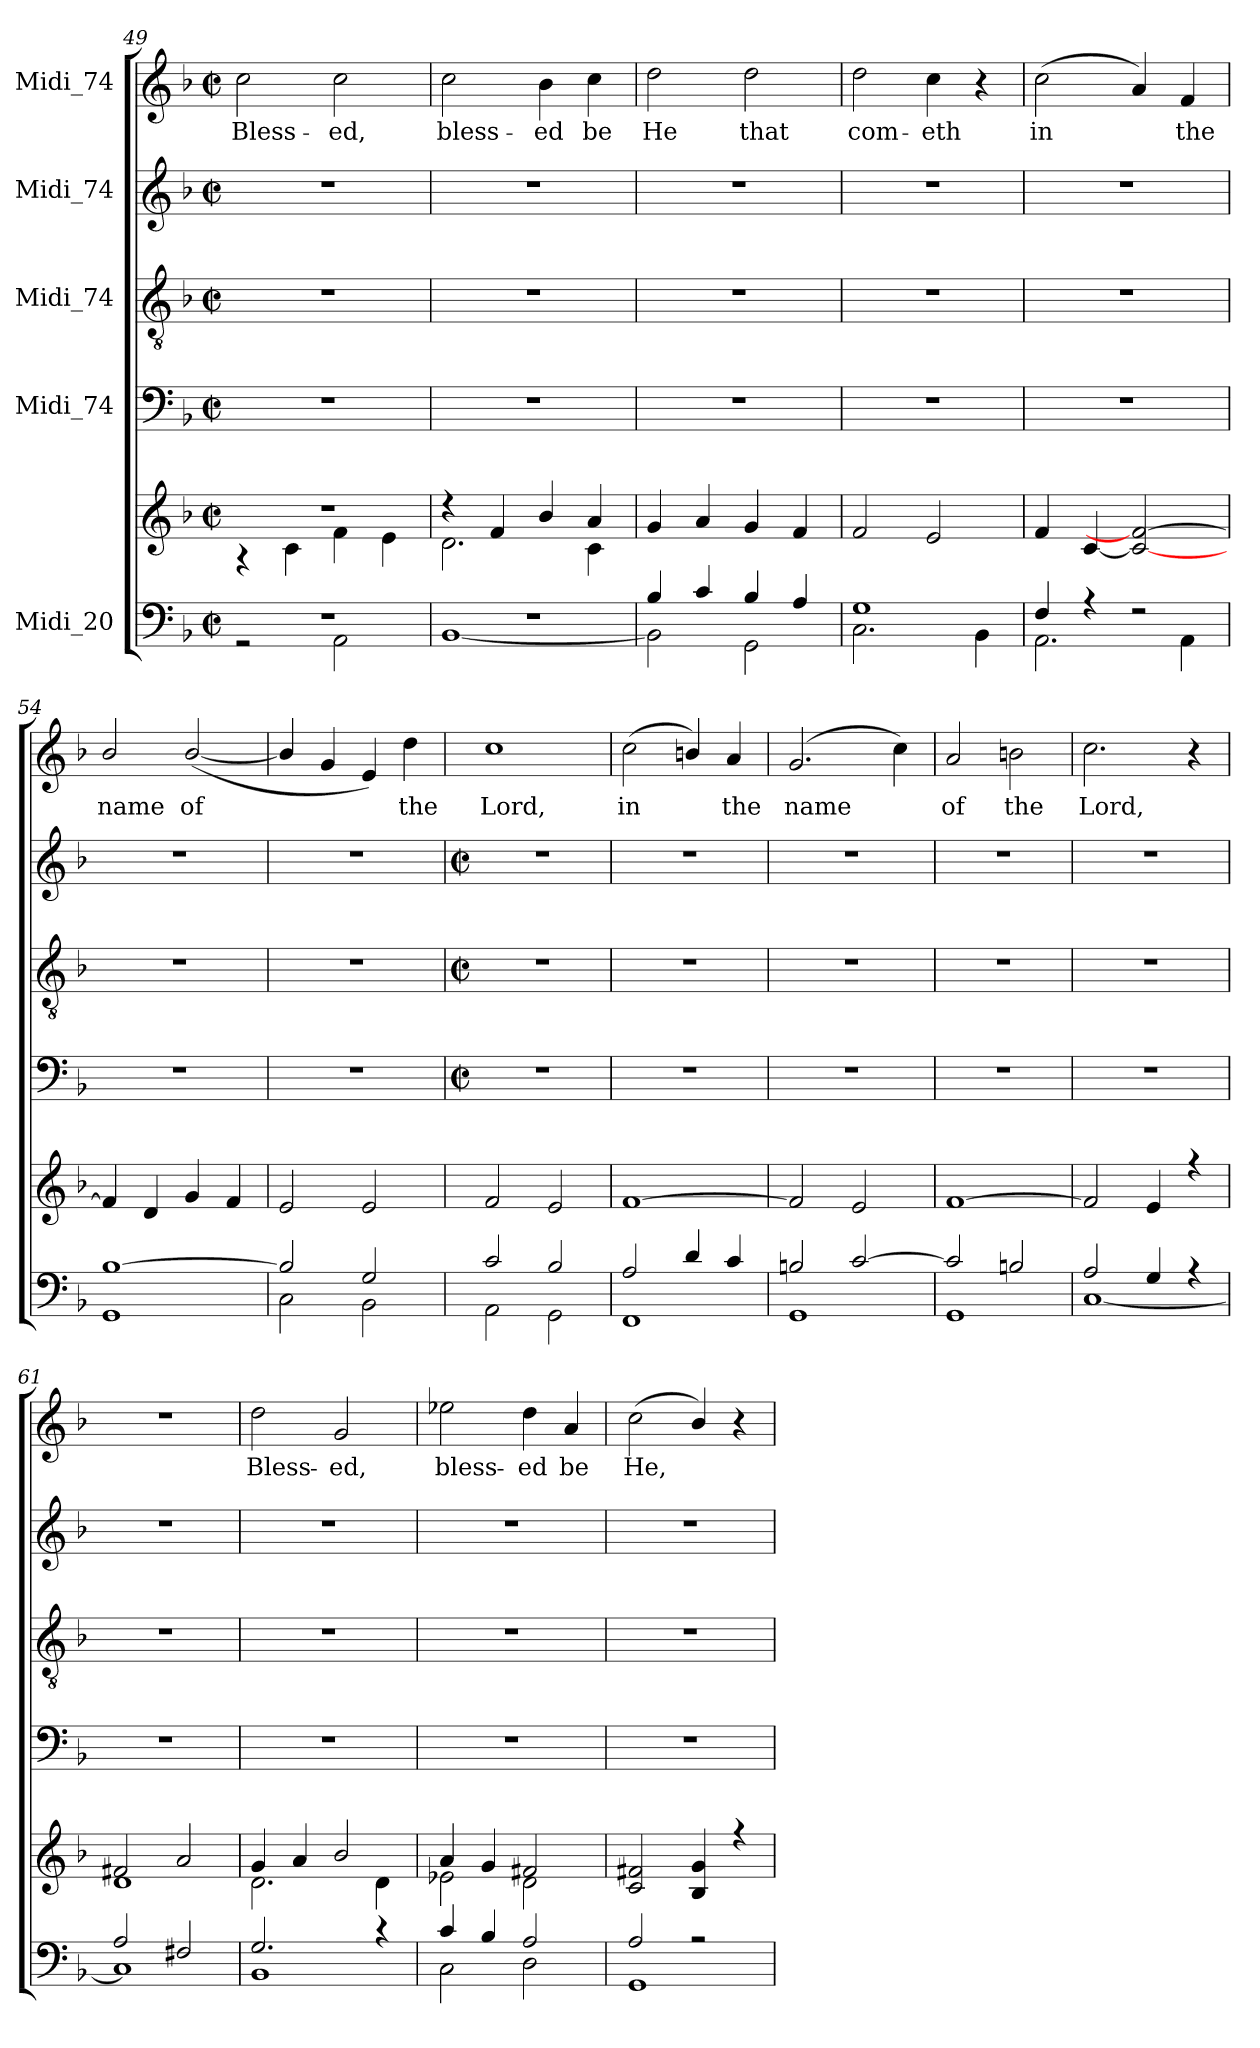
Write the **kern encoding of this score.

**kern	**kern	**kern	**kern	**kern	**kern	**text
*part5	*part5	*part4	*part3	*part2	*part1	*part1
*staff6	*staff5	*staff4	*staff3	*staff2	*staff1	*staff1
*I"Midi_20	*	*I"Midi_74	*I"Midi_74	*I"Midi_74	*I"Midi_74	*
*clefF4	*clefG2	*clefF4	*clefGv2	*clefG2	*clefG2	*
*k[b-]	*k[b-]	*k[b-]	*k[b-]	*k[b-]	*k[b-]	*
*F:	*F:	*F:	*F:	*F:	*F:	*
*M2/2	*M2/2	*M2/2	*M2/2	*M2/2	*M2/2	*
*met(c|)	*met(c|)	*met(c|)	*met(c|)	*met(c|)	*met(c|)	*
=49	=49	=49	=49	=49	=49	=49
*^	*^	*	*	*	*	*
!	!	!	!	!	!	!	!	!LO:LY:b
1r	2r	1r	4r	1r	1r	1r	2cc	Bless-
.	.	.	4c\	.	.	.	.	.
!	!	!	!	!	!	!	!	!LO:LY:b
.	2AA\	.	4f\	.	.	.	2cc	-ed,
.	.	.	4e\	.	.	.	.	.
=50	=50	=50	=50	=50	=50	=50	=50	=50
!	!	!	!	!	!	!	!	!LO:LY:b
1r	[1BB-\	4r	2.d\	1r	1r	1r	2cc	bless-
.	.	4f	.	.	.	.	.	.
!	!	!	!	!	!	!	!	!LO:LY:b
.	.	4b-/	.	.	.	.	4b-	-ed
!	!	!	!	!	!	!	!	!LO:LY:b
.	.	4a	4c\	.	.	.	4cc	be
=51	=51	=51	=51	=51	=51	=51	=51	=51
!	!	!	!	!	!	!	!	!LO:LY:b
*	*	*v	*v	*	*	*	*	*
4B-/	2BB-\]	4g	1r	1r	1r	2dd	He
4c/	.	4a	.	.	.	.	.
!	!	!	!	!	!	!	!LO:LY:b
4B-/	2GG\	4g	.	.	.	2dd	that
4A/	.	4f	.	.	.	.	.
=52	=52	=52	=52	=52	=52	=52	=52
!	!	!	!	!	!	!	!LO:LY:b
1G/	2.C\	2f	1r	1r	1r	2dd	com-
!	!	!	!	!	!	!	!LO:LY:b
.	.	2e	.	.	.	4cc	-eth
.	4BB-\	.	.	.	.	4r	.
=53	=53	=53	=53	=53	=53	=53	=53
!	!	!	!	!	!	!	!LO:LY:b
4F/	2.AA\	4f	1r	1r	1r	(<2cc	in
4r	.	[4c	.	.	.	.	.
2r	.	2c_ 2f_	.	.	.	4a)	.
!	!	!	!	!	!	!	!LO:LY:b
.	4AA\	.	.	.	.	4f	the
=54	=54	=54	=54	=54	=54	=54	=54
!	!	!	!	!	!	!	!LO:LY:b
[1B-/	1GG\	4f]	1r	1r	1r	2b-/	name
.	.	4d	.	.	.	.	.
!	!	!	!	!	!	!	!LO:LY:b
.	.	4g	.	.	.	(<[2b-/	of
.	.	4f	.	.	.	.	.
=55	=55	=55	=55	=55	=55	=55	=55
2B-/]	2C\	2e	1r	1r	1r	4b-/]	.
.	.	.	.	.	.	4g	.
2G/	2BB-\	2e	.	.	.	4e)	.
!	!	!	!	!	!	!	!LO:LY:b
.	.	.	.	.	.	4dd	the
!!LO:LB:g=z
=56	=56	=56	=56	=56	=56	=56	=56
*	*	*	*M2/2	*M2/2	*M2/2	*	*
*	*	*	*met(c|)	*met(c|)	*met(c|)	*	*
*	*	*^	*	*	*	*	*
!	!	!	!	!	!	!	!	!LO:LY:b
2c/	2AA\	2f	1ryy	1r	1r	1r	1cc	Lord,
2B-/	2GG\	2e	.	.	.	.	.	.
=57	=57	=57	=57	=57	=57	=57	=57	=57
!	!	!	!	!	!	!	!	!LO:LY:b
2A/	1FF\	[1f	1ryy	1r	1r	1r	(<2cc	in
4d/	.	.	.	.	.	.	4bn/)	.
!	!	!	!	!	!	!	!	!LO:LY:b
4c/	.	.	.	.	.	.	4a	the
=58	=58	=58	=58	=58	=58	=58	=58	=58
!	!	!	!	!	!	!	!	!LO:LY:b
2Bn/	1GG\	2f]	1ryy	1r	1r	1r	(<2.g	name
[2c/	.	2e	.	.	.	.	.	.
.	.	.	.	.	.	.	4cc)	.
=59	=59	=59	=59	=59	=59	=59	=59	=59
!	!	!	!	!	!	!	!	!LO:LY:b
2c/]	1GG\	[1f	1ryy	1r	1r	1r	2a	of
!	!	!	!	!	!	!	!	!LO:LY:b
2Bn/	.	.	.	.	.	.	2bn	the
=60	=60	=60	=60	=60	=60	=60	=60	=60
!	!	!	!	!	!	!	!	!LO:LY:b
2A/	[1C\	2f]	1ryy	1r	1r	1r	2.cc	Lord,
4G/	.	4e	.	.	.	.	.	.
4r	.	4r	.	.	.	.	4r	.
=61	=61	=61	=61	=61	=61	=61	=61	=61
2A/	1C\]	2f#X	1d\	1r	1r	1r	1r	.
2F#X/	.	2a	.	.	.	.	.	.
=62	=62	=62	=62	=62	=62	=62	=62	=62
!	!	!	!	!	!	!	!	!LO:LY:b
2.G/	1BB-\	4g	2.d\	1r	1r	1r	2dd	Bless-
.	.	4a	.	.	.	.	.	.
!	!	!	!	!	!	!	!	!LO:LY:b
.	.	2b-/	.	.	.	.	2g	-ed,
4r	.	.	4d\	.	.	.	.	.
=63	=63	=63	=63	=63	=63	=63	=63	=63
!	!	!	!	!	!	!	!	!LO:LY:b
4c/	2C\	4a	2e-X\	1r	1r	1r	2ee-X	bless-
4B-/	.	4g	.	.	.	.	.	.
!	!	!	!	!	!	!	!	!LO:LY:b
2A/	2D\	2f#X	2d\	.	.	.	4dd	-ed
!	!	!	!	!	!	!	!	!LO:LY:b
.	.	.	.	.	.	.	4a	be
=64	=64	=64	=64	=64	=64	=64	=64	=64
!	!	!	!	!	!	!	!	!LO:LY:b
2A/	1GG\	2c 2f#X	1ryy	1r	1r	1r	(<2cc	He,
2r	.	4B- 4g	.	.	.	.	4b-/)	.
.	.	4r	.	.	.	.	4r	.
*v	*v	*	*	*	*	*	*	*
*	*v	*v	*	*	*	*	*
=	=	=	=	=	=	=
*-	*-	*-	*-	*-	*-	*-
